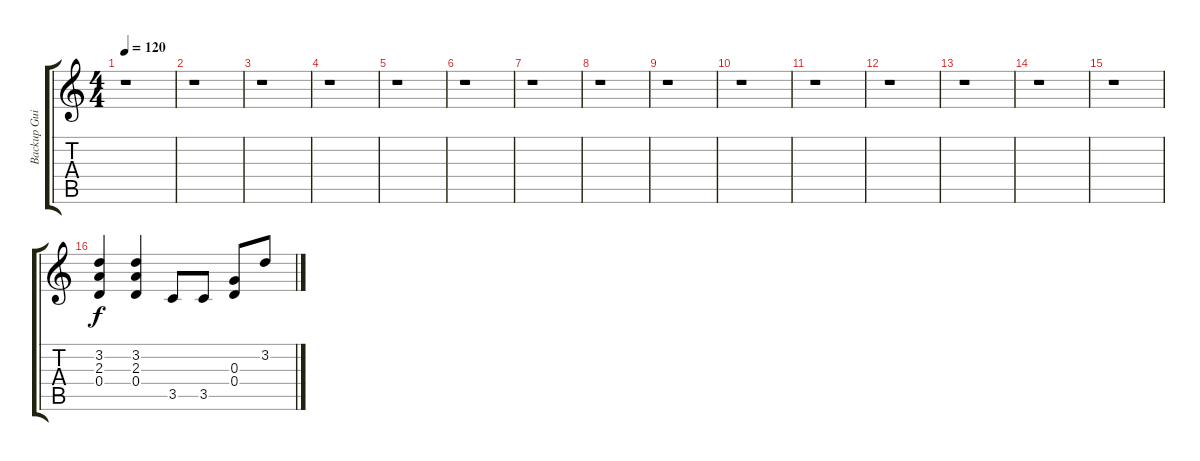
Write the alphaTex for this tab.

\track ("Backup Guitar" "Backup Gui") {instrument distortionguitar}
\staff {score tabs}
\tuning (E4 B3 G3 D3 A2 E2) {hide}
\ts (4 4)
\tempo 120
\clef g2
\ks c
r.1{dy f} |
r.1 |
r.1 |
r.1 |
r.1 |
r.1 |
r.1 |
r.1 |
r.1 |
r.1 |
r.1 |
r.1 |
r.1 |
r.1 |
r.1 |
(3.2 2.3 0.4).4{volume 13} (3.2 2.3 0.4).4 3.5.8 3.5.8 (0.3 0.4).8 3.2.8
